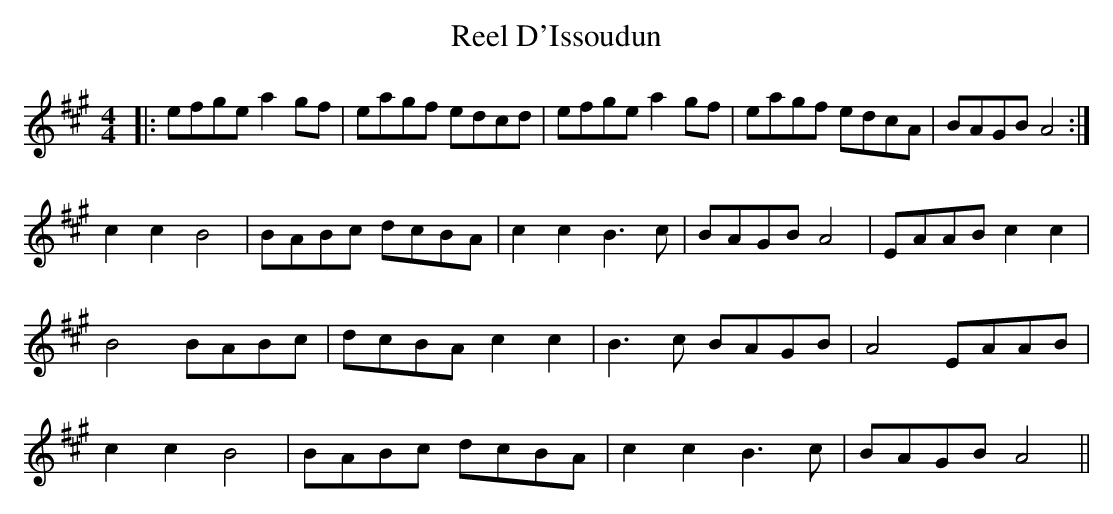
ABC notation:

X:1
T: Reel D'Issoudun
M: 4/4
L: 1/8
K: Amaj
|:efge a2gf|eagf edcd|efge a2 gf|eagf edcA|BAGB A4:|
c2 c2 B4|BABc dcBA|c2 c2 B3 c|BAGB A4|EAAB c2 c2|
B4 BABc|dcBA c2 c2|B3 c BAGB|A4 EAAB|
c2 c2 B4|BABc dcBA|c2 c2 B3 c|BAGB A4||
